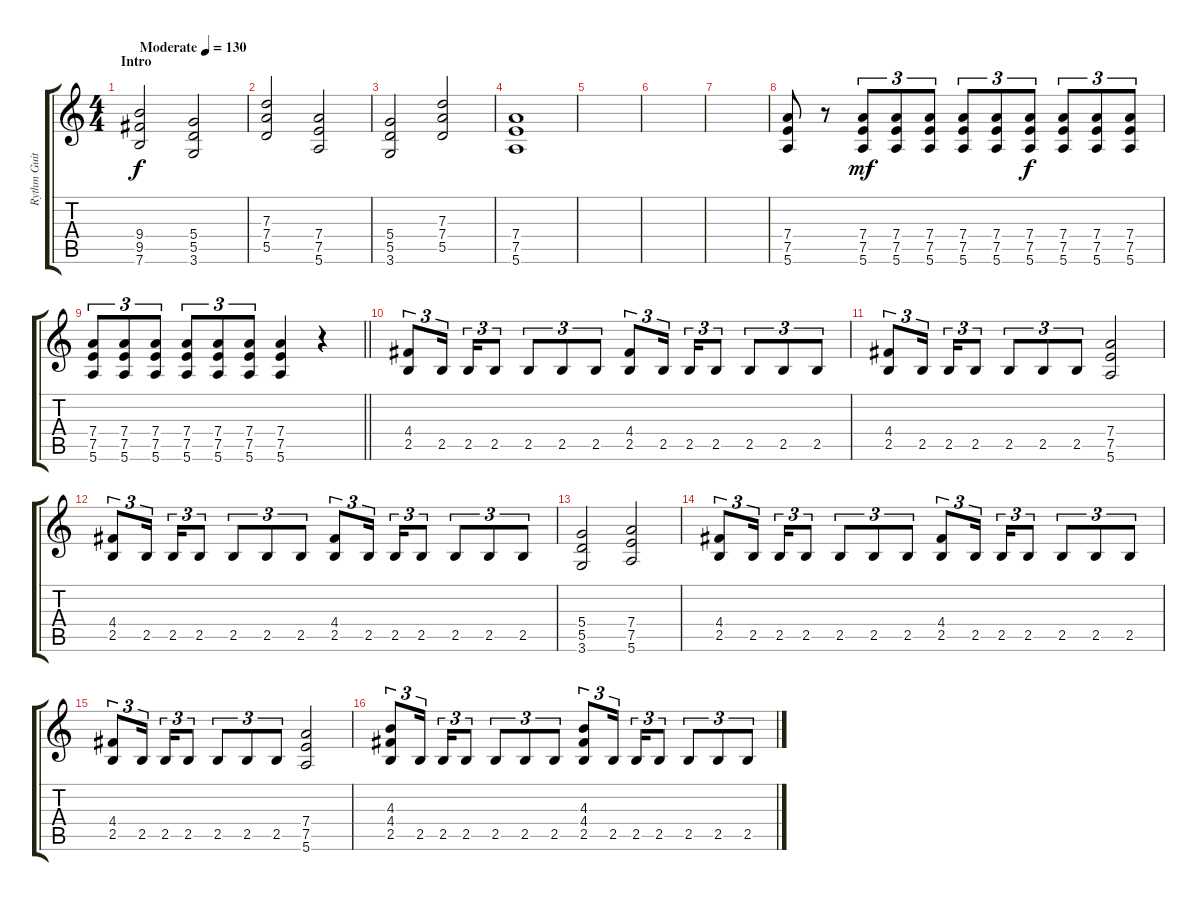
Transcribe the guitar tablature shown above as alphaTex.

\track ("Rythm Guitar - Li / Sam" "Rythm Guit") {instrument distortionguitar}
\staff {score tabs}
\tuning (E4 B3 G3 D3 A2 E2) {hide}
\ts (4 4)
\section ("" "Intro")
\tempo (130 "Moderate")
\clef g2
\ks c
(9.4 9.5 7.6).2{dy f instrument distortionguitar} (5.4 5.5 3.6).2 |
(7.3 7.4 5.5).2 (7.4 7.5 5.6).2 |
(5.4 5.5 3.6).2 (7.3 7.4 5.5).2 |
(7.4 7.5 5.6).1 |
|
|
|
(7.4 7.5 5.6).8 r.8 (7.4 7.5 5.6).8{tu (3 2) dy mf} (7.4 7.5 5.6).8{tu (3 2)} (7.4 7.5 5.6).8{tu (3 2)} (7.4 7.5 5.6).8{tu (3 2)} (7.4 7.5 5.6).8{tu (3 2)} (7.4 7.5 5.6).8{tu (3 2) dy f} (7.4 7.5 5.6).8{tu (3 2)} (7.4 7.5 5.6).8{tu (3 2)} (7.4 7.5 5.6).8{tu (3 2)} |
\barLineRight lightlight
(7.4 7.5 5.6).8{tu (3 2)} (7.4 7.5 5.6).8{tu (3 2)} (7.4 7.5 5.6).8{tu (3 2)} (7.4 7.5 5.6).8{tu (3 2)} (7.4 7.5 5.6).8{tu (3 2)} (7.4 7.5 5.6).8{tu (3 2)} (7.4 7.5 5.6).4 r.4 |
\section ("" "")
(4.4 2.5).8{tu (3 2)} 2.5.16{tu (3 2) beam splitsecondary} 2.5.16{tu (3 2)} 2.5.8{tu (3 2)} 2.5.8{tu (3 2)} 2.5.8{tu (3 2)} 2.5.8{tu (3 2)} (4.4 2.5).8{tu (3 2)} 2.5.16{tu (3 2) beam splitsecondary} 2.5.16{tu (3 2)} 2.5.8{tu (3 2)} 2.5.8{tu (3 2)} 2.5.8{tu (3 2)} 2.5.8{tu (3 2)} |
(4.4 2.5).8{tu (3 2)} 2.5.16{tu (3 2) beam splitsecondary} 2.5.16{tu (3 2)} 2.5.8{tu (3 2)} 2.5.8{tu (3 2)} 2.5.8{tu (3 2)} 2.5.8{tu (3 2)} (7.4 7.5 5.6).2 |
(4.4 2.5).8{tu (3 2)} 2.5.16{tu (3 2) beam splitsecondary} 2.5.16{tu (3 2)} 2.5.8{tu (3 2)} 2.5.8{tu (3 2)} 2.5.8{tu (3 2)} 2.5.8{tu (3 2)} (4.4 2.5).8{tu (3 2)} 2.5.16{tu (3 2) beam splitsecondary} 2.5.16{tu (3 2)} 2.5.8{tu (3 2)} 2.5.8{tu (3 2)} 2.5.8{tu (3 2)} 2.5.8{tu (3 2)} |
(5.4 5.5 3.6).2 (7.4 7.5 5.6).2 |
(4.4 2.5).8{tu (3 2)} 2.5.16{tu (3 2) beam splitsecondary} 2.5.16{tu (3 2)} 2.5.8{tu (3 2)} 2.5.8{tu (3 2)} 2.5.8{tu (3 2)} 2.5.8{tu (3 2)} (4.4 2.5).8{tu (3 2)} 2.5.16{tu (3 2) beam splitsecondary} 2.5.16{tu (3 2)} 2.5.8{tu (3 2)} 2.5.8{tu (3 2)} 2.5.8{tu (3 2)} 2.5.8{tu (3 2)} |
(4.4 2.5).8{tu (3 2)} 2.5.16{tu (3 2) beam splitsecondary} 2.5.16{tu (3 2)} 2.5.8{tu (3 2)} 2.5.8{tu (3 2)} 2.5.8{tu (3 2)} 2.5.8{tu (3 2)} (7.4 7.5 5.6).2 |
(4.3 4.4 2.5).8{tu (3 2)} 2.5.16{tu (3 2) beam splitsecondary} 2.5.16{tu (3 2)} 2.5.8{tu (3 2)} 2.5.8{tu (3 2)} 2.5.8{tu (3 2)} 2.5.8{tu (3 2)} (4.3 4.4 2.5).8{tu (3 2)} 2.5.16{tu (3 2) beam splitsecondary} 2.5.16{tu (3 2)} 2.5.8{tu (3 2)} 2.5.8{tu (3 2)} 2.5.8{tu (3 2)} 2.5.8{tu (3 2)}
